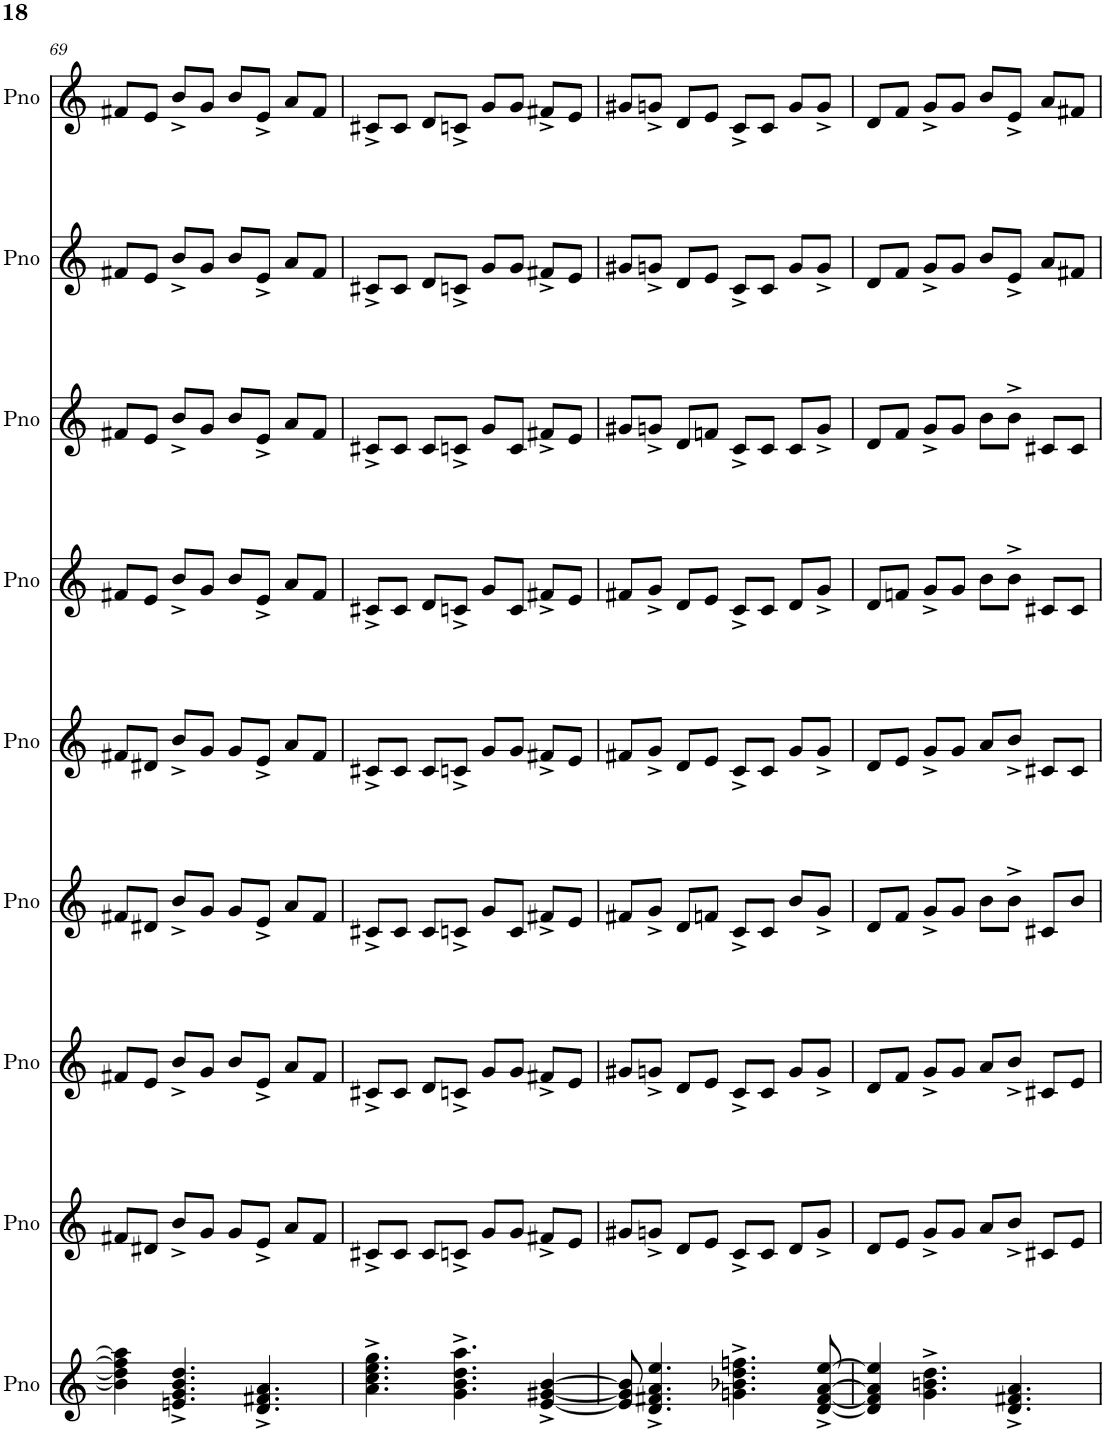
**kern	**kern	**kern	**kern	**kern	**kern	**kern	**kern	**kern
*part9	*part8	*part7	*part6	*part5	*part4	*part3	*part2	*part1
*staff9	*staff8	*staff7	*staff6	*staff5	*staff4	*staff3	*staff2	*staff1
*I"Piano	*I"Piano	*I"Piano	*I"Piano	*I"Piano	*I"Piano	*I"Piano	*I"Piano	*I"Piano
*I'Pno	*I'Pno	*I'Pno	*I'Pno	*I'Pno	*I'Pno	*I'Pno	*I'Pno	*I'Pno
!!LO:PB:g=z
*clefG2	*clefG2	*clefG2	*clefG2	*clefG2	*clefG2	*clefG2	*clefG2	*clefG2
*k[]	*k[]	*k[]	*k[]	*k[]	*k[]	*k[]	*k[]	*k[]
*M4/4	*M4/4	*M4/4	*M4/4	*M4/4	*M4/4	*M4/4	*M4/4	*M4/4
=69	=69	=69	=69	=69	=69	=69	=69	=69
4b\] 4dd\] 4ff#\] 4aa\]	8f#X/L	8f#X/L	8f#X/L	8f#X/L	8f#X/L	8f#X/L	8f#X/L	8f#X/L
.	8d#X/J	8e/J	8d#X/J	8d#X/J	8e/J	8e/J	8e/J	8e/J
4.en/^ 4.g/^ 4.b/^ 4.dd/^	8b^/L	8b^/L	8b^/L	8b^/L	8b^/L	8b^/L	8b^/L	8b^/L
.	8g/J	8g/J	8g/J	8g/J	8g/J	8g/J	8g/J	8g/J
.	8g/L	8b/L	8g/L	8g/L	8b/L	8b/L	8b/L	8b/L
4.d/^ 4.f#X/^ 4.a/^	8e^/J	8e^/J	8e^/J	8e^/J	8e^/J	8e^/J	8e^/J	8e^/J
.	8a/L	8a/L	8a/L	8a/L	8a/L	8a/L	8a/L	8a/L
.	8f#/J	8f#/J	8f#/J	8f#/J	8f#/J	8f#/J	8f#/J	8f#/J
=70	=70	=70	=70	=70	=70	=70	=70	=70
4.a\^ 4.cc\^ 4.ee\^ 4.gg\^	8c#X^/L	8c#X^/L	8c#X^/L	8c#X^/L	8c#X^/L	8c#X^/L	8c#X^/L	8c#X^/L
.	8c#/J	8c#/J	8c#/J	8c#/J	8c#/J	8c#/J	8c#/J	8c#/J
.	8c#/L	8d/L	8c#/L	8c#/L	8d/L	8c#/L	8d/L	8d/L
4.g\^ 4.b\^ 4.dd\^ 4.aa\^	8cn^/J	8cn^/J	8cn^/J	8cn^/J	8cn^/J	8cn^/J	8cn^/J	8cn^/J
.	8g/L	8g/L	8g/L	8g/L	8g/L	8g/L	8g/L	8g/L
.	8g/J	8g/J	8c/J	8g/J	8c/J	8c/J	8g/J	8g/J
[4e/^ [4g#X/^ [4b/^	8f#X^/L	8f#X^/L	8f#X^/L	8f#X^/L	8f#X^/L	8f#X^/L	8f#X^/L	8f#X^/L
.	8e/J	8e/J	8e/J	8e/J	8e/J	8e/J	8e/J	8e/J
=71	=71	=71	=71	=71	=71	=71	=71	=71
8e/] 8g#/] 8b/]	8g#X/L	8g#X/L	8f#X/L	8f#X/L	8f#X/L	8g#X/L	8g#X/L	8g#X/L
4.d/^ 4.f#X/^ 4.a/^ 4.ee/^	8gn^/J	8gn^/J	8g^/J	8g^/J	8g^/J	8gn^/J	8gn^/J	8gn^/J
.	8d/L	8d/L	8d/L	8d/L	8d/L	8d/L	8d/L	8d/L
.	8e/J	8e/J	8fn/J	8e/J	8e/J	8fn/J	8e/J	8e/J
4.gn\^ 4.b-X\^ 4.dd\^ 4.ffn\^	8c^/L	8c^/L	8c^/L	8c^/L	8c^/L	8c^/L	8c^/L	8c^/L
.	8c/J	8c/J	8c/J	8c/J	8c/J	8c/J	8c/J	8c/J
.	8d/L	8g/L	8b/L	8g/L	8d/L	8c/L	8g/L	8g/L
[8d/^ [8f#/^ [8a/^ [8ee/^	8g^/J	8g^/J	8g^/J	8g^/J	8g^/J	8g^/J	8g^/J	8g^/J
=72	=72	=72	=72	=72	=72	=72	=72	=72
4d/] 4f#/] 4a/] 4ee/]	8d/L	8d/L	8d/L	8d/L	8d/L	8d/L	8d/L	8d/L
.	8e/J	8f/J	8f/J	8e/J	8fn/J	8f/J	8f/J	8f/J
4.g\^ 4.bn\^ 4.dd\^	8g^/L	8g^/L	8g^/L	8g^/L	8g^/L	8g^/L	8g^/L	8g^/L
.	8g/J	8g/J	8g/J	8g/J	8g/J	8g/J	8g/J	8g/J
.	8a/L	8a/L	8b\L	8a/L	8b\L	8b\L	8b/L	8b/L
4.d/^ 4.f#X/^ 4.a/^	8b^/J	8b^/J	8b^\J	8b^/J	8b^\J	8b^\J	8e^/J	8e^/J
.	8c#X/L	8c#X/L	8c#X/L	8c#X/L	8c#X/L	8c#X/L	8a/L	8a/L
.	8e/J	8e/J	8b/J	8c#/J	8c#/J	8c#/J	8f#X/J	8f#X/J
=	=	=	=	=	=	=	=	=
*-	*-	*-	*-	*-	*-	*-	*-	*-
